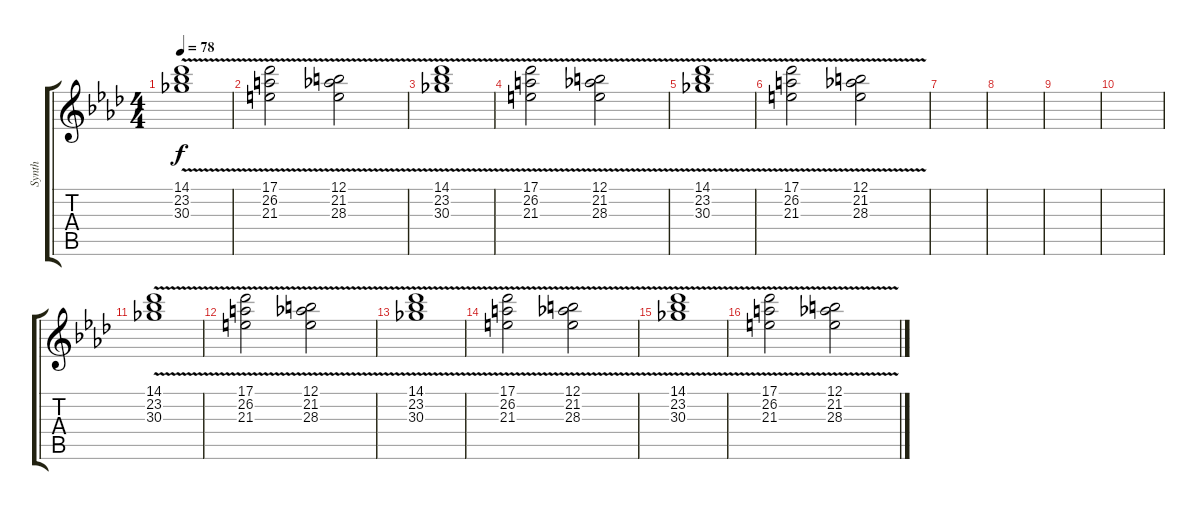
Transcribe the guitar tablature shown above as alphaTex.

\track ("Synth" "Synth") {instrument pad7halo}
\staff {score tabs}
\tuning (E4 B3 G3 D3 A2 E2) {hide}
\ts (4 4)
\tempo 78
\clef g2
\ks fminor
(14.1{v} 23.2{v} 30.3{v}).1{dy f} |
(17.1{v} 26.2{v} 21.3{v}).2 (12.1{v} 21.2{v} 28.3{v}).2 |
(14.1{v} 23.2{v} 30.3{v}).1 |
(17.1{v} 26.2{v} 21.3{v}).2 (12.1{v} 21.2{v} 28.3{v}).2 |
(14.1{v} 23.2{v} 30.3{v}).1 |
(17.1{v} 26.2{v} 21.3{v}).2 (12.1{v} 21.2{v} 28.3).2 |
|
|
|
|
(14.1{v} 23.2{v} 30.3{v}).1 |
(17.1{v} 26.2{v} 21.3{v}).2 (12.1{v} 21.2{v} 28.3{v}).2 |
(14.1{v} 23.2{v} 30.3{v}).1 |
(17.1{v} 26.2{v} 21.3{v}).2 (12.1{v} 21.2{v} 28.3{v}).2 |
(14.1{v} 23.2{v} 30.3{v}).1 |
(17.1{v} 26.2{v} 21.3{v}).2 (12.1{v} 21.2{v} 28.3{v}).2
